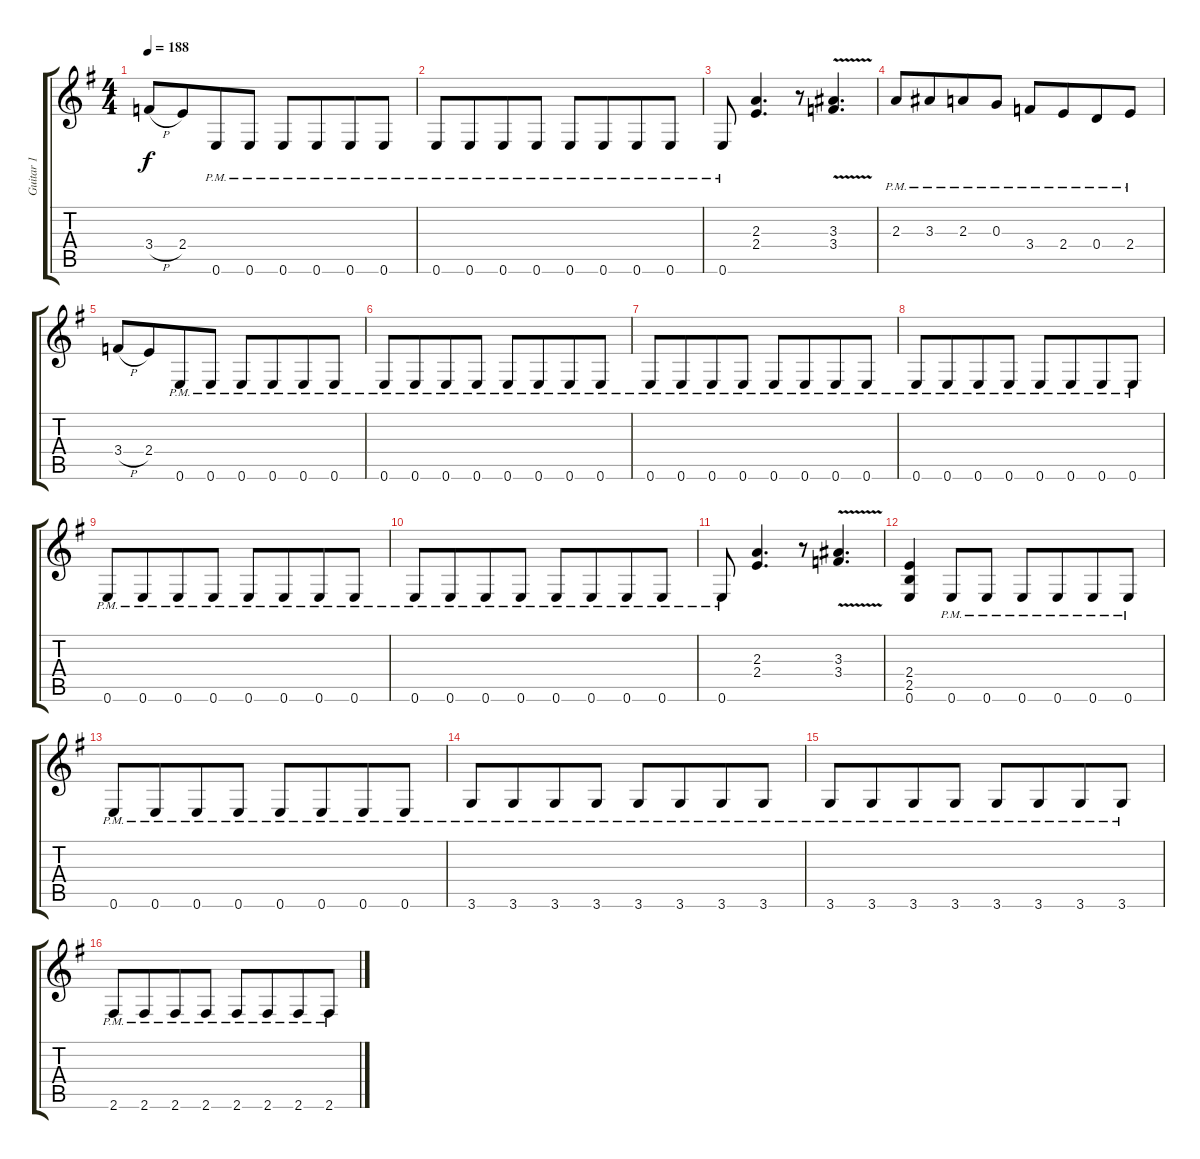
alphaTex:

\track ("Guitar 1" "Guitar 1") {instrument overdrivenguitar}
\staff {score tabs}
\tuning (E4 B3 G3 D3 A2 E2) {hide}
\ts (4 4)
\tempo 188
\clef g2
\ks g
3.4{h}.8{dy f} 2.4.8{beam merge} 0.6{pm}.8 0.6{pm}.8 0.6{pm}.8 0.6{pm}.8{beam merge} 0.6{pm}.8 0.6{pm}.8 |
0.6{pm}.8 0.6{pm}.8{beam merge} 0.6{pm}.8 0.6{pm}.8 0.6{pm}.8 0.6{pm}.8{beam merge} 0.6{pm}.8 0.6{pm}.8 |
0.6{pm}.8 (2.3 2.4).4{d} r.8 (3.3{v} 3.4{v}).4{d} |
2.3{pm}.8 3.3{pm}.8{beam merge} 2.3{pm}.8 0.3{pm}.8 3.4{pm}.8 2.4{pm}.8{beam merge} 0.4{pm}.8 2.4{pm}.8 |
3.4{h}.8 2.4.8{beam merge} 0.6{pm}.8 0.6{pm}.8 0.6{pm}.8 0.6{pm}.8{beam merge} 0.6{pm}.8 0.6{pm}.8 |
0.6{pm}.8 0.6{pm}.8{beam merge} 0.6{pm}.8 0.6{pm}.8 0.6{pm}.8 0.6{pm}.8{beam merge} 0.6{pm}.8 0.6{pm}.8 |
0.6{pm}.8 0.6{pm}.8{beam merge} 0.6{pm}.8 0.6{pm}.8 0.6{pm}.8 0.6{pm}.8{beam merge} 0.6{pm}.8 0.6{pm}.8 |
0.6{pm}.8 0.6{pm}.8{beam merge} 0.6{pm}.8 0.6{pm}.8 0.6{pm}.8 0.6{pm}.8{beam merge} 0.6{pm}.8 0.6{pm}.8 |
0.6{pm}.8 0.6{pm}.8{beam merge} 0.6{pm}.8 0.6{pm}.8 0.6{pm}.8 0.6{pm}.8{beam merge} 0.6{pm}.8 0.6{pm}.8 |
0.6{pm}.8 0.6{pm}.8{beam merge} 0.6{pm}.8 0.6{pm}.8 0.6{pm}.8 0.6{pm}.8{beam merge} 0.6{pm}.8 0.6{pm}.8 |
0.6{pm}.8 (2.3 2.4).4{d} r.8 (3.3{v} 3.4{v}).4{d} |
(2.4 2.5 0.6).4 0.6{pm}.8 0.6{pm}.8 0.6{pm}.8 0.6{pm}.8{beam merge} 0.6{pm}.8 0.6{pm}.8 |
0.6{pm}.8 0.6{pm}.8{beam merge} 0.6{pm}.8 0.6{pm}.8 0.6{pm}.8 0.6{pm}.8{beam merge} 0.6{pm}.8 0.6{pm}.8 |
3.6{pm}.8 3.6{pm}.8{beam merge} 3.6{pm}.8 3.6{pm}.8 3.6{pm}.8 3.6{pm}.8{beam merge} 3.6{pm}.8 3.6{pm}.8 |
3.6{pm}.8 3.6{pm}.8{beam merge} 3.6{pm}.8 3.6{pm}.8 3.6{pm}.8 3.6{pm}.8{beam merge} 3.6{pm}.8 3.6{pm}.8 |
2.6{pm}.8 2.6{pm}.8{beam merge} 2.6{pm}.8 2.6{pm}.8 2.6{pm}.8 2.6{pm}.8{beam merge} 2.6{pm}.8 2.6{pm}.8
